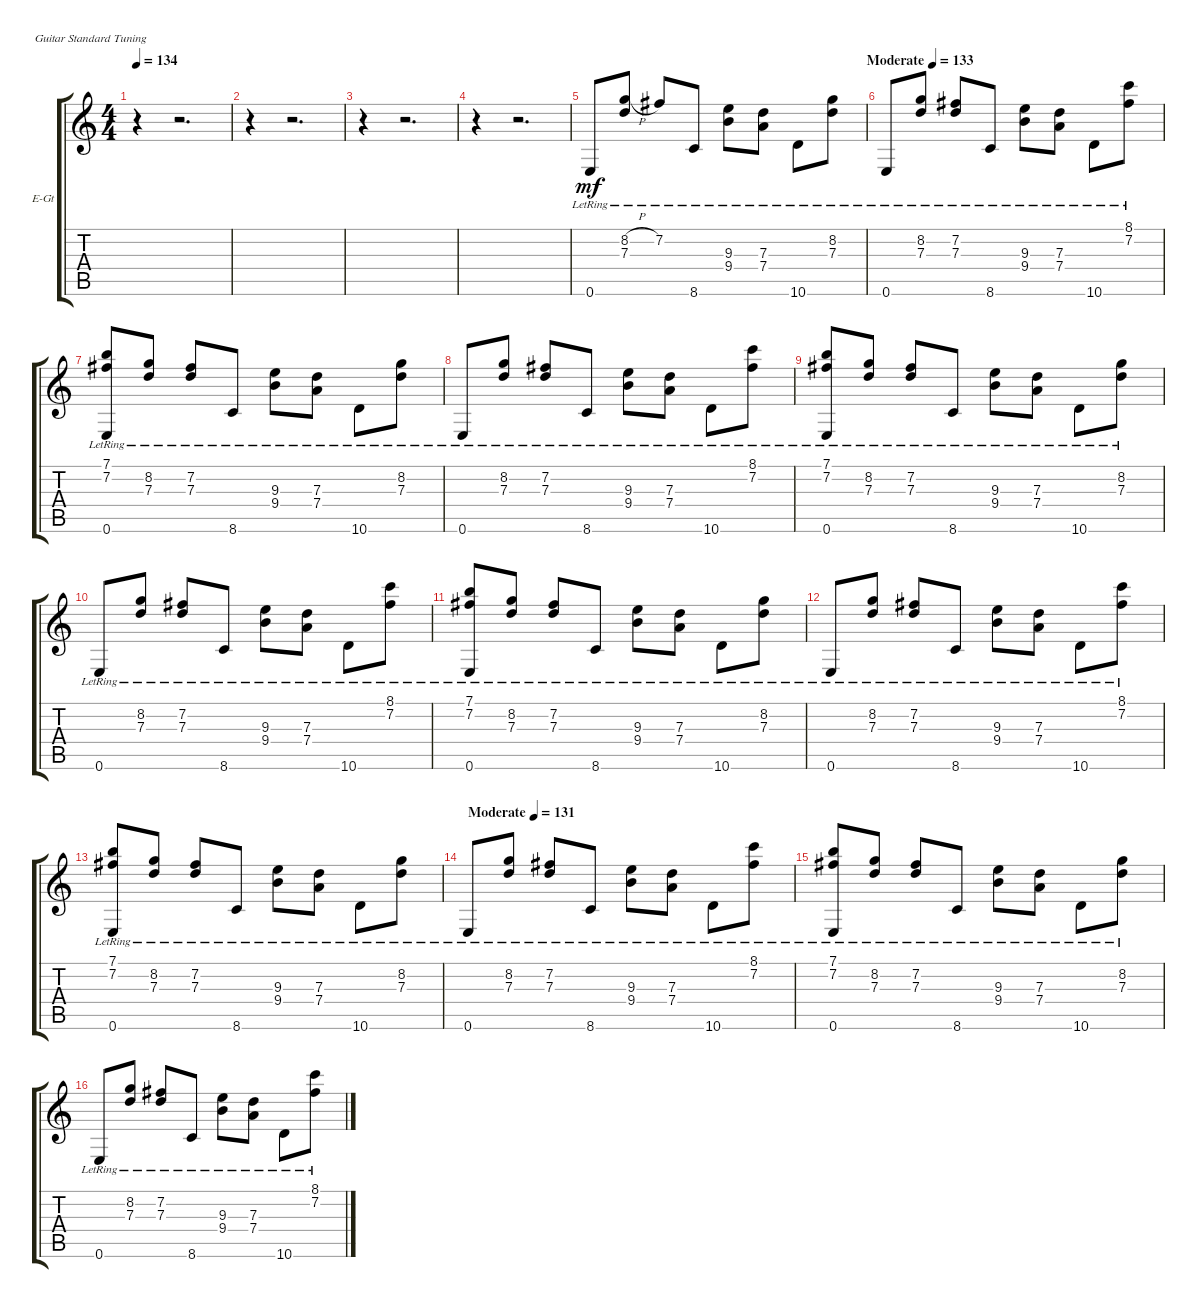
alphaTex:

\bracketExtendMode groupsimilarinstruments
\firstSystemTrackNameOrientation horizontal
\otherSystemsTrackNameOrientation horizontal
\track ("Gtr. III - Paul Masvidal (Clean Tone)" "E-Gt") {instrument electricguitarjazz}
\staff {score tabs}
\tuning (E4 B3 G3 D3 A2 E2)
\ts (4 4)
\tempo 134
\clef g2
\ks c
r.4{dy mf} r.2{d} |
r.4 r.2{d} |
r.4 r.2{d} |
r.4 r.2{d} |
\tempo (133 "Moderate" 1)
0.6{lr}.8 (8.2{h lr} 7.3{lr}).8 7.2{lr}.8 8.6{lr}.8 (9.3{lr} 9.4{lr}).8 (7.3{lr} 7.4{lr}).8 10.6{lr}.8 (8.2{lr} 7.3{lr}).8 |
0.6{lr}.8 (8.2{lr} 7.3{lr}).8 (7.2{lr} 7.3{lr}).8 8.6{lr}.8 (9.3{lr} 9.4{lr}).8 (7.3{lr} 7.4{lr}).8 10.6{lr}.8 (8.1{lr} 7.2{lr}).8 |
(7.1{lr} 7.2{lr} 0.6{lr}).8 (8.2{lr} 7.3{lr}).8 (7.2{lr} 7.3{lr}).8 8.6{lr}.8 (9.3{lr} 9.4{lr}).8 (7.3{lr} 7.4{lr}).8 10.6{lr}.8 (8.2{lr} 7.3{lr}).8 |
0.6{lr}.8 (8.2{lr} 7.3{lr}).8 (7.2{lr} 7.3{lr}).8 8.6{lr}.8 (9.3{lr} 9.4{lr}).8 (7.3{lr} 7.4{lr}).8 10.6{lr}.8 (8.1{lr} 7.2{lr}).8 |
(7.1{lr} 7.2{lr} 0.6{lr}).8 (8.2{lr} 7.3{lr}).8 (7.2{lr} 7.3{lr}).8 8.6{lr}.8 (9.3{lr} 9.4{lr}).8 (7.3{lr} 7.4{lr}).8 10.6{lr}.8 (8.2{lr} 7.3{lr}).8 |
0.6{lr}.8 (8.2{lr} 7.3{lr}).8 (7.2{lr} 7.3{lr}).8 8.6{lr}.8 (9.3{lr} 9.4{lr}).8 (7.3{lr} 7.4{lr}).8 10.6{lr}.8 (8.1{lr} 7.2{lr}).8 |
(7.1{lr} 7.2{lr} 0.6{lr}).8 (8.2{lr} 7.3{lr}).8 (7.2{lr} 7.3{lr}).8 8.6{lr}.8 (9.3{lr} 9.4{lr}).8 (7.3{lr} 7.4{lr}).8 10.6{lr}.8 (8.2{lr} 7.3{lr}).8 |
0.6{lr}.8 (8.2{lr} 7.3{lr}).8 (7.2{lr} 7.3{lr}).8 8.6{lr}.8 (9.3{lr} 9.4{lr}).8 (7.3{lr} 7.4{lr}).8 10.6{lr}.8 (8.1{lr} 7.2{lr}).8 |
(7.1{lr} 7.2{lr} 0.6{lr}).8 (8.2{lr} 7.3{lr}).8 (7.2{lr} 7.3{lr}).8 8.6{lr}.8 (9.3{lr} 9.4{lr}).8 (7.3{lr} 7.4{lr}).8 10.6{lr}.8 (8.2{lr} 7.3{lr}).8 |
\tempo (131 "Moderate")
0.6{lr}.8 (8.2{lr} 7.3{lr}).8 (7.2{lr} 7.3{lr}).8 8.6{lr}.8 (9.3{lr} 9.4{lr}).8 (7.3{lr} 7.4{lr}).8 10.6{lr}.8 (8.1{lr} 7.2{lr}).8 |
(7.1{lr} 7.2{lr} 0.6{lr}).8 (8.2{lr} 7.3{lr}).8 (7.2{lr} 7.3{lr}).8 8.6{lr}.8 (9.3{lr} 9.4{lr}).8 (7.3{lr} 7.4{lr}).8 10.6{lr}.8 (8.2{lr} 7.3{lr}).8 |
0.6{lr}.8 (8.2{lr} 7.3{lr}).8 (7.2{lr} 7.3{lr}).8 8.6{lr}.8 (9.3{lr} 9.4{lr}).8 (7.3{lr} 7.4{lr}).8 10.6{lr}.8 (8.1{lr} 7.2{lr}).8
